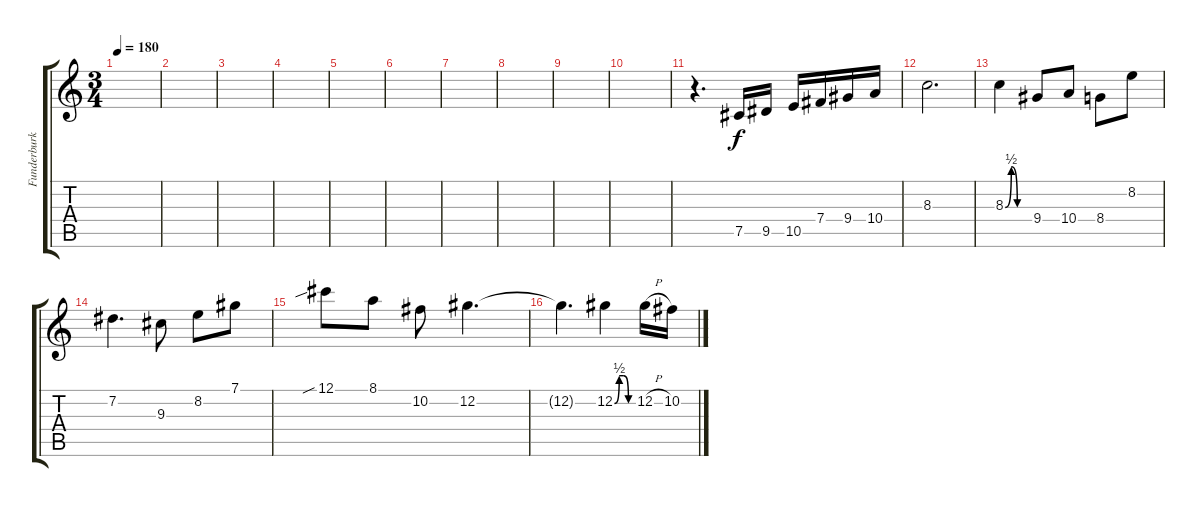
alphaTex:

\track ("Funderburk Lead+Solo" "Funderburk") {instrument overdrivenguitar}
\staff {score tabs}
\tuning (Db4 Ab3 E3 B2 Gb2 B1) {hide}
\ts (3 4)
\tempo 180
\clef g2
\ks c
|
|
|
|
|
|
|
|
|
|
r.4{d} 7.5.16 9.5.16 10.5.16 7.4.16 9.4.16 10.4.16 |
8.3.2{d} |
8.3{be (custom 0 0 15 2 30 0 60 0)}.4 9.4.8 10.4.8 8.4.8 8.2.8 |
7.2.4{d} 9.3.8 8.2.8 7.1.8 |
12.1{sib}.8 8.1.8 10.2.8 12.2.4{d} |
12.2{t}.4{d} 12.2{be (custom 0 0 15 2 30 2 45 0 60 0)}.4 12.2{h}.16 10.2.16
